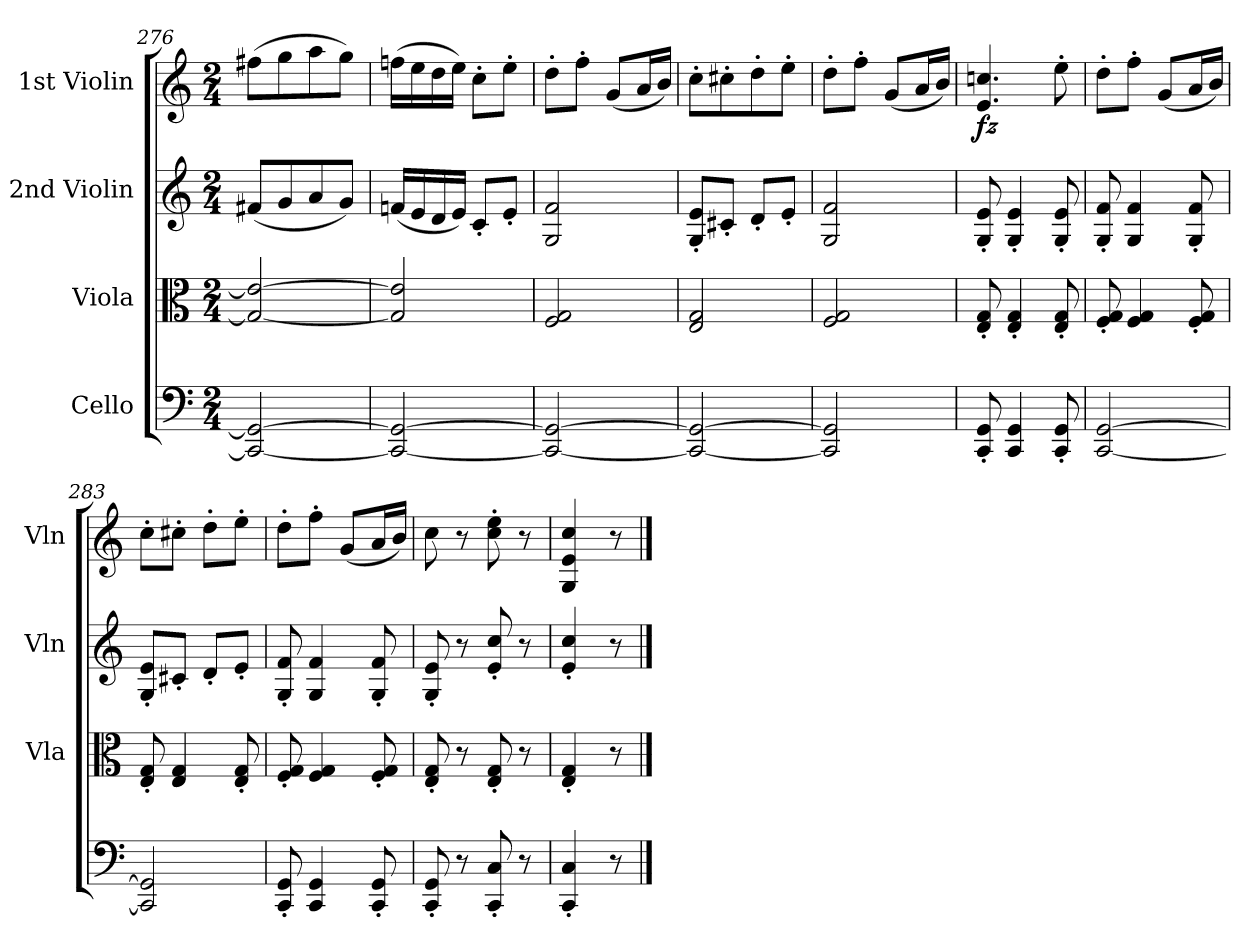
**kern	**kern	**kern	**kern	**dynam
*part4	*part3	*part2	*part1	*part1
*staff4	*staff3	*staff2	*staff1	*staff1
*I"Cello	*I"Viola	*I"2nd Violin	*I"1st Violin	*
*	*I'Vla	*I'Vln	*I'Vln	*
*clefF4	*clefC3	*clefG2	*clefG2	*
*k[]	*k[]	*k[]	*k[]	*
*C:	*C:	*C:	*C:	*
*M2/4	*M2/4	*M2/4	*M2/4	*
=276	=276	=276	=276	=276
2CC_/ 2GG_/	2G_/ 2e_/	(8f#X/L	(8ff#X\L	.
.	.	8g/	8gg\	.
.	.	8a/	8aa\	.
.	.	8g/J)	8gg\J)	.
=277	=277	=277	=277	=277
2CC_/ 2GG_/	2G]/ 2e]/	(16fn/LL	(16ffn\LL	.
.	.	16e/	16ee\	.
.	.	16d/	16dd\	.
.	.	16e/JJ)	16ee\JJ)	.
.	.	8c'/L	8cc'\L	.
.	.	8e'/J	8ee'\J	.
=278	=278	=278	=278	=278
2CC_/ 2GG_/	2F/ 2G/	2G/ 2f/	8dd'\L	.
.	.	.	8ff'\J	.
.	.	.	(8g/L	.
.	.	.	16a/L	.
.	.	.	16b/JJ)	.
=279	=279	=279	=279	=279
2CC_/ 2GG_/	2E/ 2G/	8G'/ 8e'/L	8cc'\L	.
.	.	8c#X'/J	8cc#X'\	.
.	.	8d'/L	8dd'\	.
.	.	8e'/J	8ee'\J	.
=280	=280	=280	=280	=280
2CC]/ 2GG]/	2F/ 2G/	2G/ 2f/	8dd'\L	.
.	.	.	8ff'\J	.
.	.	.	(8g/L	.
.	.	.	16a/L	.
.	.	.	16b/JJ)	.
=281	=281	=281	=281	=281
!	!	!	!	!LO:DY:b
8CC'/ 8GG'/	8E'/ 8G'/	8G'/ 8e'/	4.e/ 4.ccn/	fz
4CC/ 4GG/	4E'/ 4G'/	4G'/ 4e'/	.	.
8CC'/ 8GG'/	8E'/ 8G'/	8G'/ 8e'/	8ee'\	.
=282	=282	=282	=282	=282
[2CC/ [2GG/	8F'/ 8G'/	8G'/ 8f'/	8dd'\L	.
.	4F/ 4G/	4G/ 4f/	8ff'\J	.
.	.	.	(8g/L	.
.	8F'/ 8G'/	8G'/ 8f'/	16a/L	.
.	.	.	16b/JJ)	.
=283	=283	=283	=283	=283
2CC]/ 2GG]/	8E'/ 8G'/	8G'/ 8e'/L	8cc'\L	.
.	4E/ 4G/	8c#X'/J	8cc#X'\J	.
.	.	8d'/L	8dd'\L	.
.	8E'/ 8G'/	8e'/J	8ee'\J	.
=284	=284	=284	=284	=284
8CC'/ 8GG'/	8F'/ 8G'/	8G'/ 8f'/	8dd'\L	.
4CC/ 4GG/	4F/ 4G/	4G/ 4f/	8ff'\J	.
.	.	.	(8g/L	.
8CC'/ 8GG'/	8F'/ 8G'/	8G'/ 8f'/	16a/L	.
.	.	.	16b/JJ)	.
=285	=285	=285	=285	=285
8CC'/ 8GG'/	8E'/ 8G'/	8G'/ 8e'/	8cc\	.
8r	8r	8r	8r	.
8CC'/ 8C'/	8E'/ 8G'/	8e'/ 8cc'/	8cc'\ 8ee'\	.
8r	8r	8r	8r	.
=286	=286	=286	=286	=286
4CC'/ 4C'/	4E'/ 4G'/	4e'/ 4cc'/	4G/ 4e/ 4cc/	.
8r	8r	8r	8r	.
==	==	==	==	==
*-	*-	*-	*-	*-
